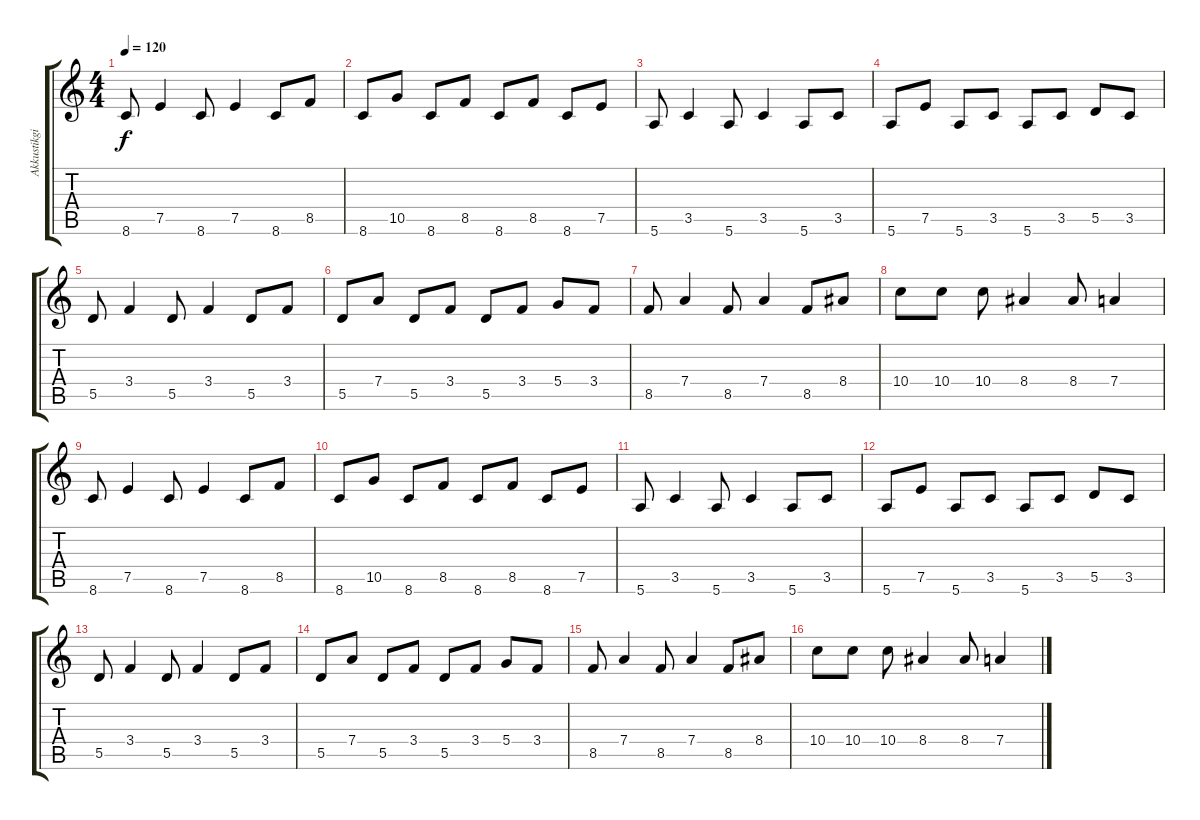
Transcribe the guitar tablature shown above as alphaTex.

\track ("Akkustikgitarre" "Akkustikgi") {instrument electricguitarclean}
\staff {score tabs}
\tuning (E4 B3 G3 D3 A2 E2) {hide}
\ts (4 4)
\tempo 120
\clef g2
\ks c
8.6.8{dy f} 7.5.4 8.6.8 7.5.4 8.6.8 8.5.8 |
8.6.8 10.5.8 8.6.8 8.5.8 8.6.8 8.5.8 8.6.8 7.5.8 |
5.6.8 3.5.4 5.6.8 3.5.4 5.6.8 3.5.8 |
5.6.8 7.5.8 5.6.8 3.5.8 5.6.8 3.5.8 5.5.8 3.5.8 |
5.5.8 3.4.4 5.5.8 3.4.4 5.5.8 3.4.8 |
5.5.8 7.4.8 5.5.8 3.4.8 5.5.8 3.4.8 5.4.8 3.4.8 |
8.5.8 7.4.4 8.5.8 7.4.4 8.5.8 8.4.8 |
10.4.8 10.4.8 10.4.8 8.4.4 8.4.8 7.4.4 |
8.6.8 7.5.4 8.6.8 7.5.4 8.6.8 8.5.8 |
8.6.8 10.5.8 8.6.8 8.5.8 8.6.8 8.5.8 8.6.8 7.5.8 |
5.6.8 3.5.4 5.6.8 3.5.4 5.6.8 3.5.8 |
5.6.8 7.5.8 5.6.8 3.5.8 5.6.8 3.5.8 5.5.8 3.5.8 |
5.5.8 3.4.4 5.5.8 3.4.4 5.5.8 3.4.8 |
5.5.8 7.4.8 5.5.8 3.4.8 5.5.8 3.4.8 5.4.8 3.4.8 |
8.5.8 7.4.4 8.5.8 7.4.4 8.5.8 8.4.8 |
10.4.8 10.4.8 10.4.8 8.4.4 8.4.8 7.4.4
